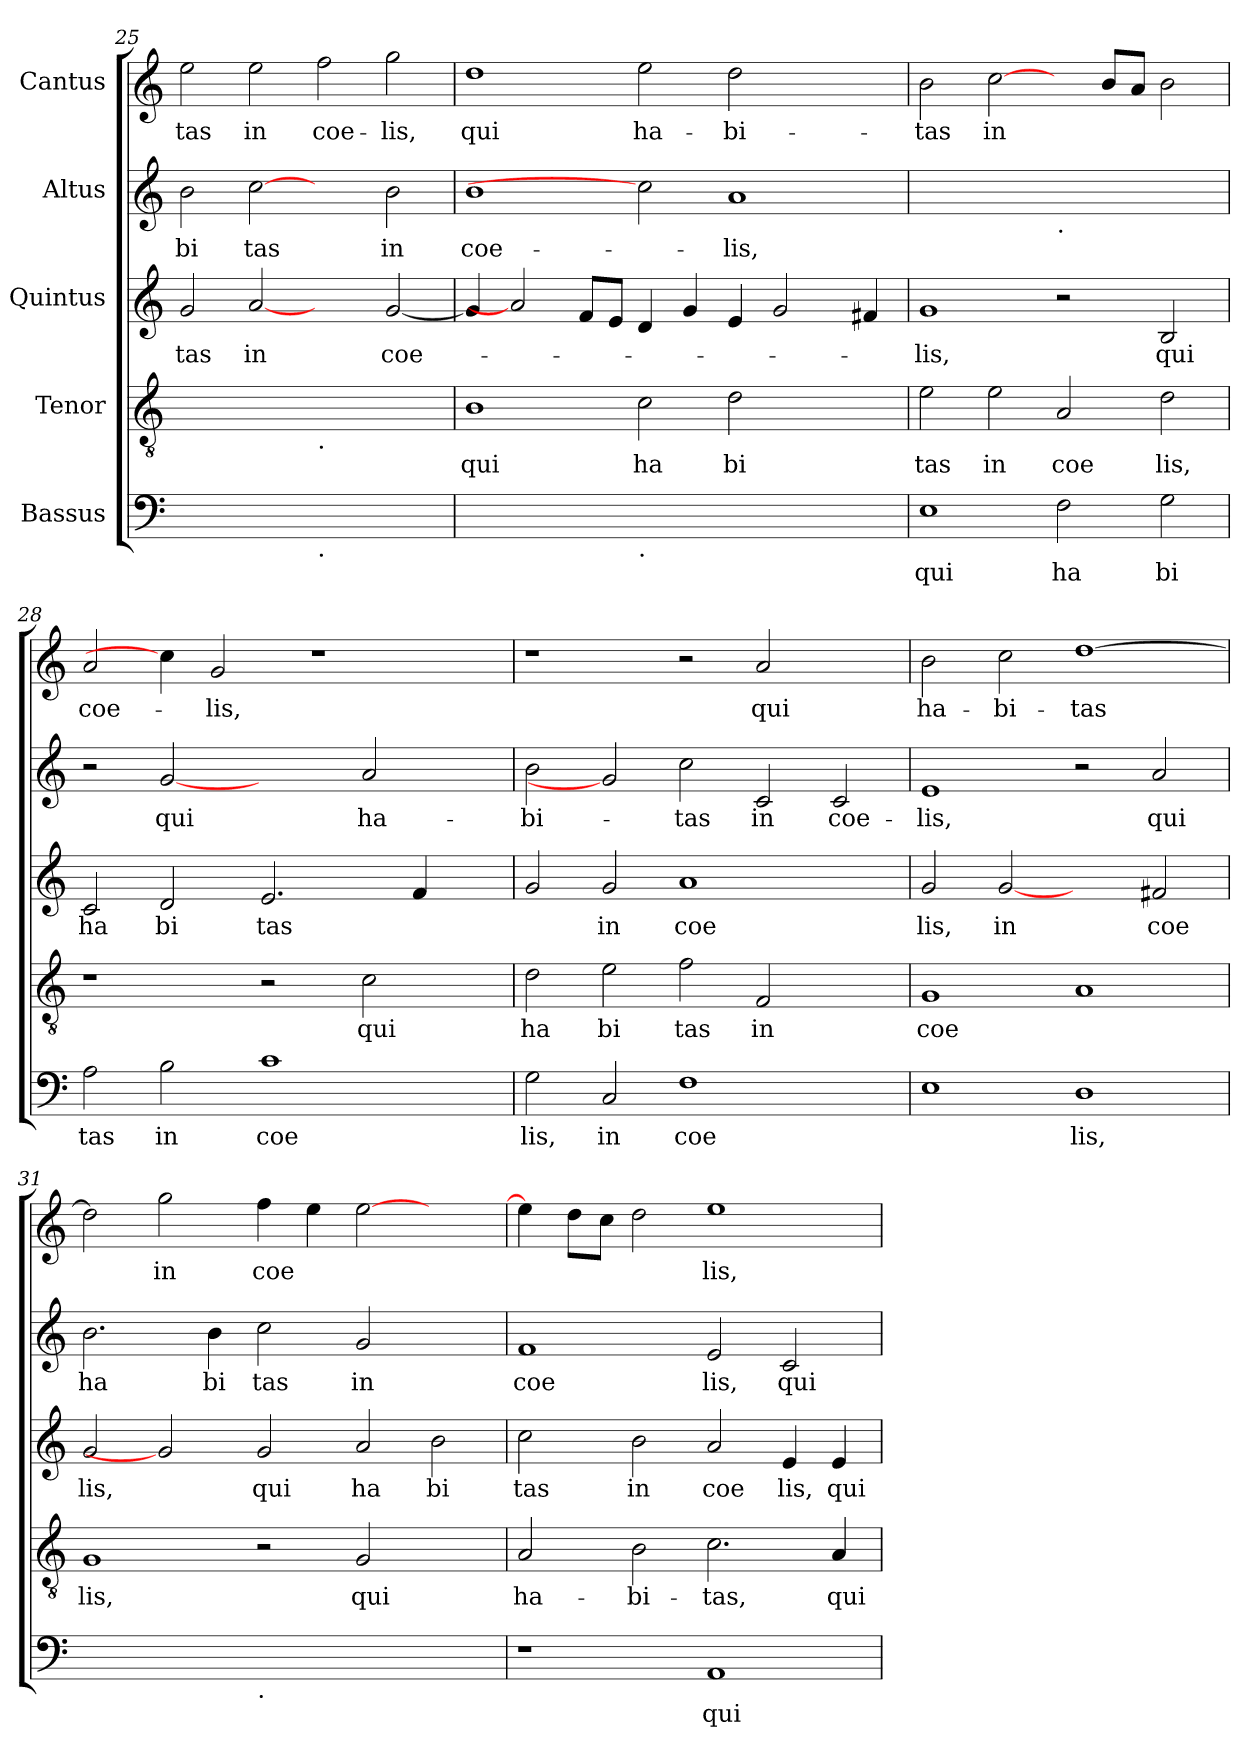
**kern	**text	**kern	**text	**kern	**text	**kern	**text	**kern	**text
*part5	*part5	*part4	*part4	*part3	*part3	*part2	*part2	*part1	*part1
*staff5	*staff5	*staff4	*staff4	*staff3	*staff3	*staff2	*staff2	*staff1	*staff1
*I"Bassus	*	*I"Tenor	*	*I"Quintus	*	*I"Altus	*	*I"Cantus	*
*clefF4	*	*clefGv2	*	*clefG2	*	*clefG2	*	*clefG2	*
*k[]	*	*k[]	*	*k[]	*	*k[]	*	*k[]	*
=25	=25	=25	=25	=25	=25	=25	=25	=25	=25
!	!	!	!	!	!LO:LY:b	!	!LO:LY:b	!	!LO:LY:b
1ryy	.	1ryy	.	2g/	-tas	2b\	bi	2ee\	-tas
!	!	!	!	!	!LO:LY:b	!	!LO:LY:b	!	!LO:LY:b
.	.	.	.	[2a	in	[2cc	tas	2ee\	in
!	!	!LO:TX:b:t=.	!	!	!	!	!	!	!
!LO:TX:b:t=.	!	!	!	!	!	!	!	!	!
!	!	!	!	!	!	!	!	!	!LO:LY:b
1ryy	.	1ryy	.	2ryy	.	2ryy	.	2ff\	coe-
!	!	!	!	!	!LO:LY:b	!	!LO:LY:b	!	!LO:LY:b
.	.	.	.	[>2g/	coe-	2b\	in	2gg\	-lis,
!!LO:LB:g=z
=26	=26	=26	=26	=26	=26	=26	=26	=26	=26
!	!	!	!LO:LY:b	!	!	!	!LO:LY:b	!	!LO:LY:b
1ryy	.	1B	qui	4g/]	.	1b	coe-	1dd	qui
.	.	.	.	2a]	.	.	.	.	.
.	.	.	.	8f/L	.	.	.	.	.
.	.	.	.	8e/J	.	.	.	.	.
!LO:TX:b:t=.	!	!	!	!	!	!	!	!	!
!	!	!	!LO:LY:b	!	!	!	!	!	!LO:LY:b
1.ryy	.	2c\	ha	4d/	.	2cc]	.	2ee\	ha-
.	.	.	.	4g/	.	.	.	.	.
!	!	!	!LO:LY:b	!	!	!	!LO:LY:b	!	!LO:LY:b
.	.	2d\	bi	4e/	.	1a	-lis,	2dd\	-bi-
.	.	.	.	2g/	.	.	.	.	.
.	.	2ryy	.	.	.	.	.	2ryy	.
.	.	.	.	4f#X/	.	.	.	.	.
=27	=27	=27	=27	=27	=27	=27	=27	=27	=27
!	!LO:LY:b	!	!LO:LY:b	!	!LO:LY:b	!	!	!	!LO:LY:b
1E	qui	2e\	tas	1g	-lis,	1ryy	.	2b\	-tas
!	!	!	!LO:LY:b	!	!	!	!	!	!LO:LY:b
.	.	2e\	in	.	.	.	.	[2cc\	in
!	!	!	!	!	!	!LO:TX:b:t=.	!	!	!
!	!LO:LY:b	!	!LO:LY:b	!	!	!	!	!	!
2F\	ha	2A/	coe	2r	.	1ryy	.	4ryy	.
.	.	.	.	.	.	.	.	8b/L	.
.	.	.	.	.	.	.	.	8a/J	.
!	!LO:LY:b	!	!LO:LY:b	!	!LO:LY:b	!	!	!	!
2G\	bi	2d\	lis,	2B/	qui	.	.	2b\	.
=28	=28	=28	=28	=28	=28	=28	=28	=28	=28
!	!LO:LY:b	!	!	!	!LO:LY:b	!	!	!	!LO:LY:b
2A\	tas	1r	.	2c/	ha	2r	.	2a/	coe-
!	!LO:LY:b	!	!	!	!LO:LY:b	!	!LO:LY:b	!	!
2B\	in	.	.	2d/	bi	[2g	qui	4cc\]	.
!	!	!	!	!	!	!	!	!	!LO:LY:b
.	.	.	.	.	.	.	.	2g/	-lis,
!	!LO:LY:b	!	!	!	!LO:LY:b	!	!	!	!
1c	coe	2r	.	2.e/	tas	2ryy	.	.	.
.	.	.	.	.	.	.	.	1r	.
!	!	!	!LO:LY:b	!	!	!	!LO:LY:b	!	!
.	.	2c\	qui	.	.	2a/	ha-	.	.
.	.	.	.	4f/	.	.	.	.	.
4ryy	.	4ryy	.	4ryy	.	4ryy	.	.	.
=29	=29	=29	=29	=29	=29	=29	=29	=29	=29
!	!LO:LY:b	!	!LO:LY:b	!	!	!	!LO:LY:b	!	!
2G\	lis,	2d\	ha	2g/	.	2b\	-bi-	1r	.
!	!LO:LY:b	!	!LO:LY:b	!	!LO:LY:b	!	!	!	!
2C/	in	2e\	bi	2g/	in	2g]	.	.	.
!	!LO:LY:b	!	!LO:LY:b	!	!LO:LY:b	!	!LO:LY:b	!	!
1F	coe	2f\	tas	1a	coe	2cc\	-tas	2r	.
!	!	!	!LO:LY:b	!	!	!	!LO:LY:b	!	!LO:LY:b
.	.	2F/	in	.	.	2c/	in	2a/	qui
!	!	!	!	!	!	!	!LO:LY:b	!	!
2ryy	.	2ryy	.	2ryy	.	2c/	coe-	2ryy	.
=30	=30	=30	=30	=30	=30	=30	=30	=30	=30
!	!	!	!LO:LY:b	!	!LO:LY:b	!	!LO:LY:b	!	!LO:LY:b
1E	.	1G	coe	2g/	lis,	1e	-lis,	2b\	ha-
!	!	!	!	!	!LO:LY:b	!	!	!	!LO:LY:b
.	.	.	.	[2g	in	.	.	2cc\	-bi-
!	!LO:LY:b	!	!	!	!	!	!	!	!LO:LY:b
1D	lis,	1A	.	2ryy	.	2r	.	[>1dd	-tas
!	!	!	!	!	!LO:LY:b	!	!LO:LY:b	!	!
.	.	.	.	2f#X/	coe	2a/	qui	.	.
!!LO:PB:g=z
=31	=31	=31	=31	=31	=31	=31	=31	=31	=31
!	!	!	!LO:LY:b	!	!LO:LY:b	!	!LO:LY:b	!	!
1ryy	.	1G	lis,	2g/	lis,	2.b\	ha	2dd\]	.
!	!	!	!	!	!	!	!	!	!LO:LY:b
.	.	.	.	2g]	.	.	.	2gg\	in
!	!	!	!	!	!	!	!LO:LY:b	!	!
.	.	.	.	.	.	4b\	bi	.	.
!LO:TX:b:t=.	!	!	!	!	!	!	!	!	!
!	!	!	!	!	!LO:LY:b	!	!LO:LY:b	!	!LO:LY:b
1.ryy	.	2r	.	2g/	qui	2cc\	tas	4ff\	coe
.	.	.	.	.	.	.	.	4ee\	.
!	!	!	!LO:LY:b	!	!LO:LY:b	!	!LO:LY:b	!	!
.	.	2G/	qui	2a/	ha	2g/	in	[>2ee\	.
!	!	!	!	!	!LO:LY:b	!	!	!	!
.	.	2ryy	.	2b\	bi	2ryy	.	2ryy	.
=32	=32	=32	=32	=32	=32	=32	=32	=32	=32
!	!	!	!LO:LY:b	!	!LO:LY:b	!	!LO:LY:b	!	!
1r	.	2A/	ha-	2cc\	tas	1f	coe	4ee\]	.
.	.	.	.	.	.	.	.	8dd\L	.
.	.	.	.	.	.	.	.	8cc\J	.
!	!	!	!LO:LY:b	!	!LO:LY:b	!	!	!	!
.	.	2B\	-bi-	2b\	in	.	.	2dd\	.
!	!LO:LY:b	!	!LO:LY:b	!	!LO:LY:b	!	!LO:LY:b	!	!LO:LY:b
1AA	qui	2.c\	-tas,	2a/	coe	2e/	lis,	1ee	lis,
!	!	!	!	!	!LO:LY:b	!	!LO:LY:b	!	!
.	.	.	.	4e/	lis,	2c/	qui	.	.
!	!	!	!LO:LY:b	!	!LO:LY:b	!	!	!	!
.	.	4A/	qui	4e/	qui	.	.	.	.
=	=	=	=	=	=	=	=	=	=
*-	*-	*-	*-	*-	*-	*-	*-	*-	*-
